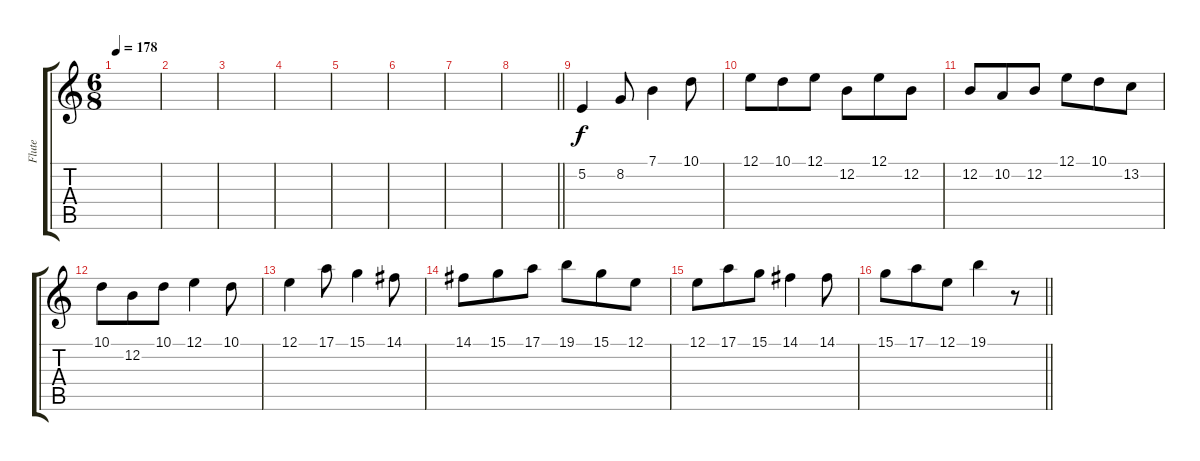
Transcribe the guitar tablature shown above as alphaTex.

\track ("Flute" "Flute") {instrument flute}
\staff {score tabs}
\tuning (E4 B3 G3 D3 A2 E2) {hide}
\ts (6 8)
\section ("" "")
\tempo 178
\clef g2
\ks c
|
|
|
|
|
|
|
\barLineRight lightlight
|
\section ("" "")
5.2.4 8.2.8 7.1.4 10.1.8 |
12.1.8 10.1.8 12.1.8 12.2.8 12.1.8 12.2.8 |
12.2.8 10.2.8 12.2.8 12.1.8 10.1.8 13.2.8 |
10.1.8 12.2.8 10.1.8 12.1.4 10.1.8 |
12.1.4 17.1.8 15.1.4 14.1.8 |
14.1.8 15.1.8 17.1.8 19.1.8 15.1.8 12.1.8 |
12.1.8 17.1.8 15.1.8 14.1.4 14.1.8 |
\barLineRight lightlight
15.1.8 17.1.8 12.1.8 19.1.4 r.8
